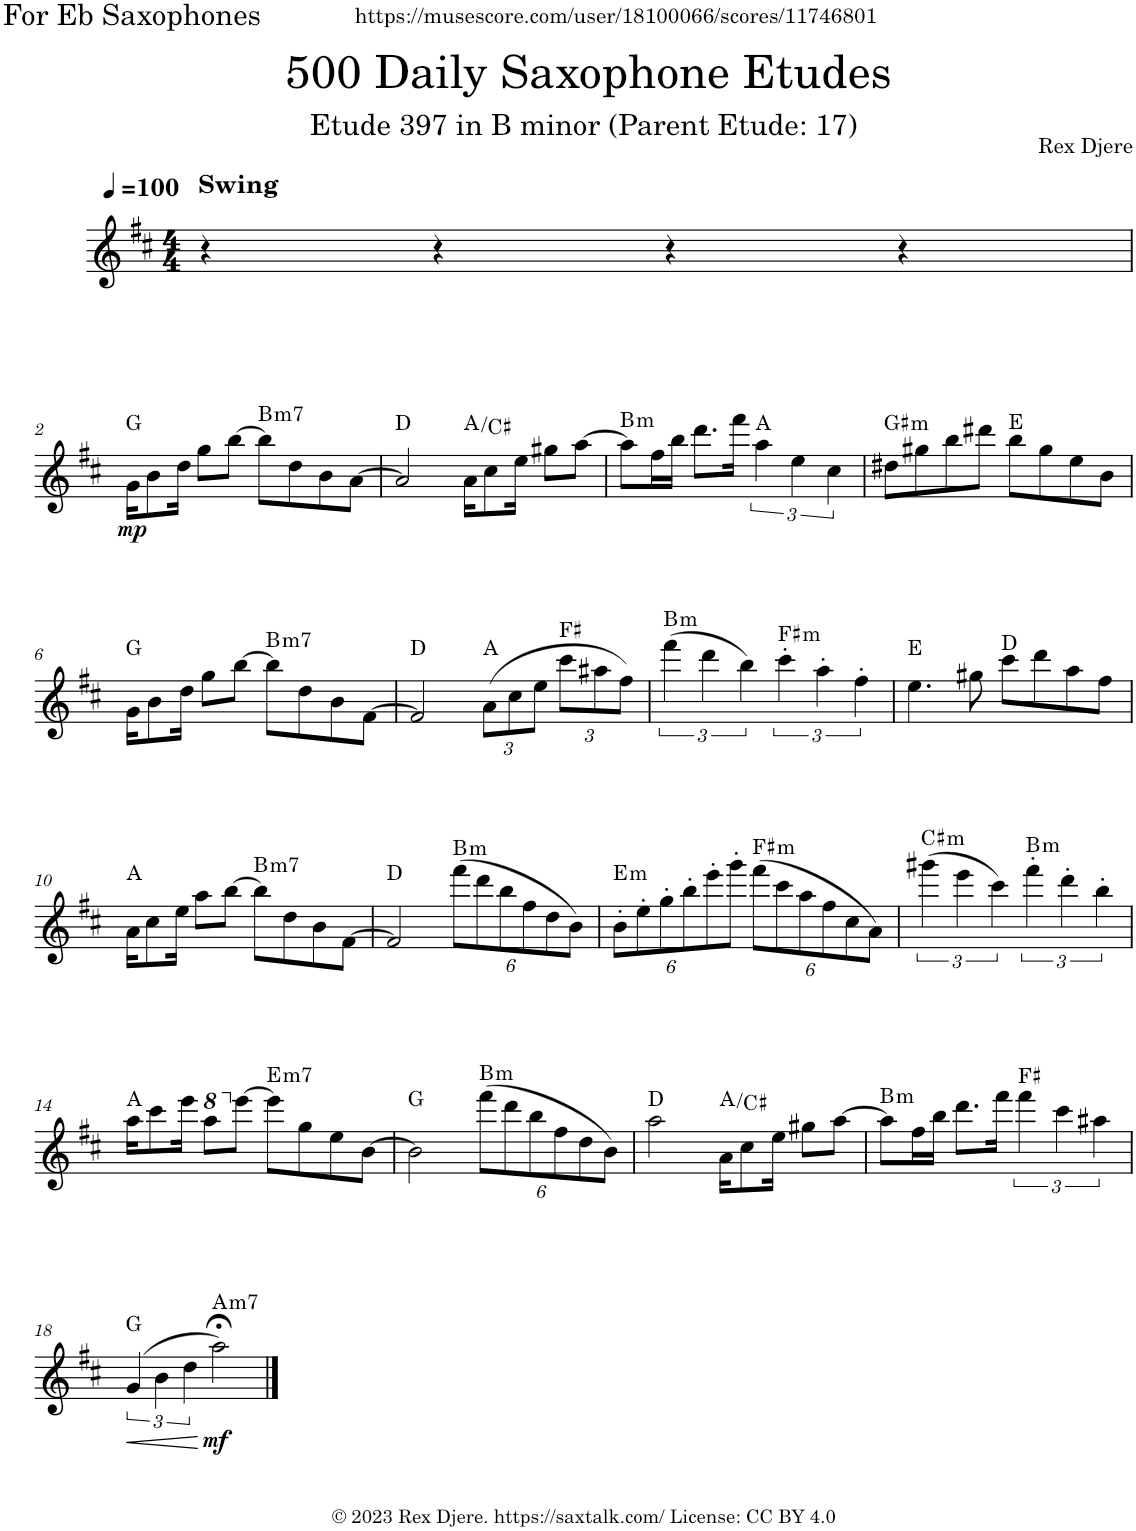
**kern	**dynam	**harte
*part1	*part1	*part1
*staff1	*staff1	*
*I"Alto Saxophone	*	*
*I'A. Sax.	*	*
*clefG2	*	*
*Trd5c9	*	*
*k[f#c#]	*	*
*M4/4	*	*
*MM100	*	*
=1	=1	=1
!LO:TX:a:B:t=Swing	!	!
4r	.	.
4r	.	.
4r	.	.
4r	.	.
!!LO:LB:g=z
=2	=2	=2
!	!LO:DY:b	!
16g\KL	mp	G:maj
8b\	.	.
16dd\Jk	.	.
8gg\L	.	.
[8bb\J	.	.
!	!	!LO:H:kt=m7
8bb\L]	.	B:min7
8dd\	.	.
8b\	.	.
[8a\J	.	.
=3	=3	=3
2a/]	.	D:maj
16a\KL	.	A:maj/3
8cc#\	.	.
16ee\Jk	.	.
8gg#X\L	.	.
[8aa\J	.	.
=4	=4	=4
!	!	!LO:H:kt=m
8aa\L]	.	B:min
16ff#\L	.	.
16bb\JJ	.	.
8.ddd\L	.	.
16fff#\Jk	.	.
6aa\	.	A:maj
6ee\	.	.
6cc#\	.	.
=5	=5	=5
!	!	!LO:H:kt=m
8dd#X\L	.	G#:min
8gg#X\	.	.
8bb\	.	.
8ddd#X\J	.	.
8bb\L	.	E:maj
8gg#\	.	.
8ee\	.	.
8b\J	.	.
!!LO:LB:g=z
=6	=6	=6
16g\KL	.	G:maj
8b\	.	.
16dd\Jk	.	.
8gg\L	.	.
[8bb\J	.	.
!	!	!LO:H:kt=m7
8bb\L]	.	B:min7
8dd\	.	.
8b\	.	.
[8f#\J	.	.
=7	=7	=7
2f#/]	.	D:maj
*Xbrackettup	*	*
(12a\L	.	A:maj
12cc#\	.	.
12ee\J	.	.
12ccc#\L	.	F#:maj
12aa#X\	.	.
12ff#\J)	.	.
=8	=8	=8
*brackettup	*	*
!	!	!LO:H:kt=m
(6fff#\	.	B:min
6ddd\	.	.
6bb\)	.	.
!	!	!LO:H:kt=m
6ccc#'\	.	F#:min
6aa'\	.	.
6ff#'\	.	.
=9	=9	=9
4.ee\	.	E:maj
8gg#X\	.	.
8ccc#\L	.	D:maj
8ddd\	.	.
8aa\	.	.
8ff#\J	.	.
!!LO:LB:g=z
=10	=10	=10
*k[f#c#]	*	*
16a\KL	.	A:maj
8cc#\	.	.
16ee\Jk	.	.
8aa\L	.	.
[8bb\J	.	.
!	!	!LO:H:kt=m7
8bb\L]	.	B:min7
8dd\	.	.
8b\	.	.
[8f#\J	.	.
=11	=11	=11
2f#/]	.	D:maj
*Xbrackettup	*	*
!	!	!LO:H:kt=m
(12fff#\L	.	B:min
12ddd\	.	.
12bb\	.	.
12ff#\	.	.
12dd\	.	.
12b\J)	.	.
=12	=12	=12
!	!	!LO:H:kt=m
12b'\L	.	E:min
12ee'\	.	.
12gg'\	.	.
12bb'\	.	.
12eee'\	.	.
12ggg'\J	.	.
!	!	!LO:H:kt=m
(12fff#\L	.	F#:min
12ccc#\	.	.
12aa\	.	.
12ff#\	.	.
12cc#\	.	.
12a\J)	.	.
=13	=13	=13
*brackettup	*	*
!	!	!LO:H:kt=m
(6ggg#X\	.	C#:min
6eee\	.	.
6ccc#\)	.	.
!	!	!LO:H:kt=m
6fff#'\	.	B:min
6ddd'\	.	.
6bb'\	.	.
!!LO:LB:g=z
=14	=14	=14
16aa\KL	.	A:maj
8ccc#\	.	.
16eee\Jk	.	.
*8va	*	*
8aaa\L	.	.
*X8va	*	*
[8eee\J	.	.
!	!	!LO:H:kt=m7
8eee\L]	.	E:min7
8gg\	.	.
8ee\	.	.
[8b\J	.	.
=15	=15	=15
2b\]	.	G:maj
*Xbrackettup	*	*
!	!	!LO:H:kt=m
(12fff#\L	.	B:min
12ddd\	.	.
12bb\	.	.
12ff#\	.	.
12dd\	.	.
12b\J)	.	.
=16	=16	=16
2aa\	.	D:maj
16a\KL	.	A:maj/3
8cc#\	.	.
16ee\Jk	.	.
8gg#X\L	.	.
[8aa\J	.	.
=17	=17	=17
!	!	!LO:H:kt=m
8aa\L]	.	B:min
16ff#\L	.	.
16bb\JJ	.	.
8.ddd\L	.	.
16fff#\Jk	.	.
*brackettup	*	*
6fff#\	.	F#:maj
6ccc#\	.	.
6aa#X\	.	.
!!LO:LB:g=z
=18	=18	=18
!	!LO:HP:b	!
(6g/	<	G:maj
6b\	.	.
6dd\	.	.
!	!LO:DY:n=1:b	!LO:H:kt=m7
2aa;<\)	[ mf	A:min7
==	==	==
*-	*-	*-
